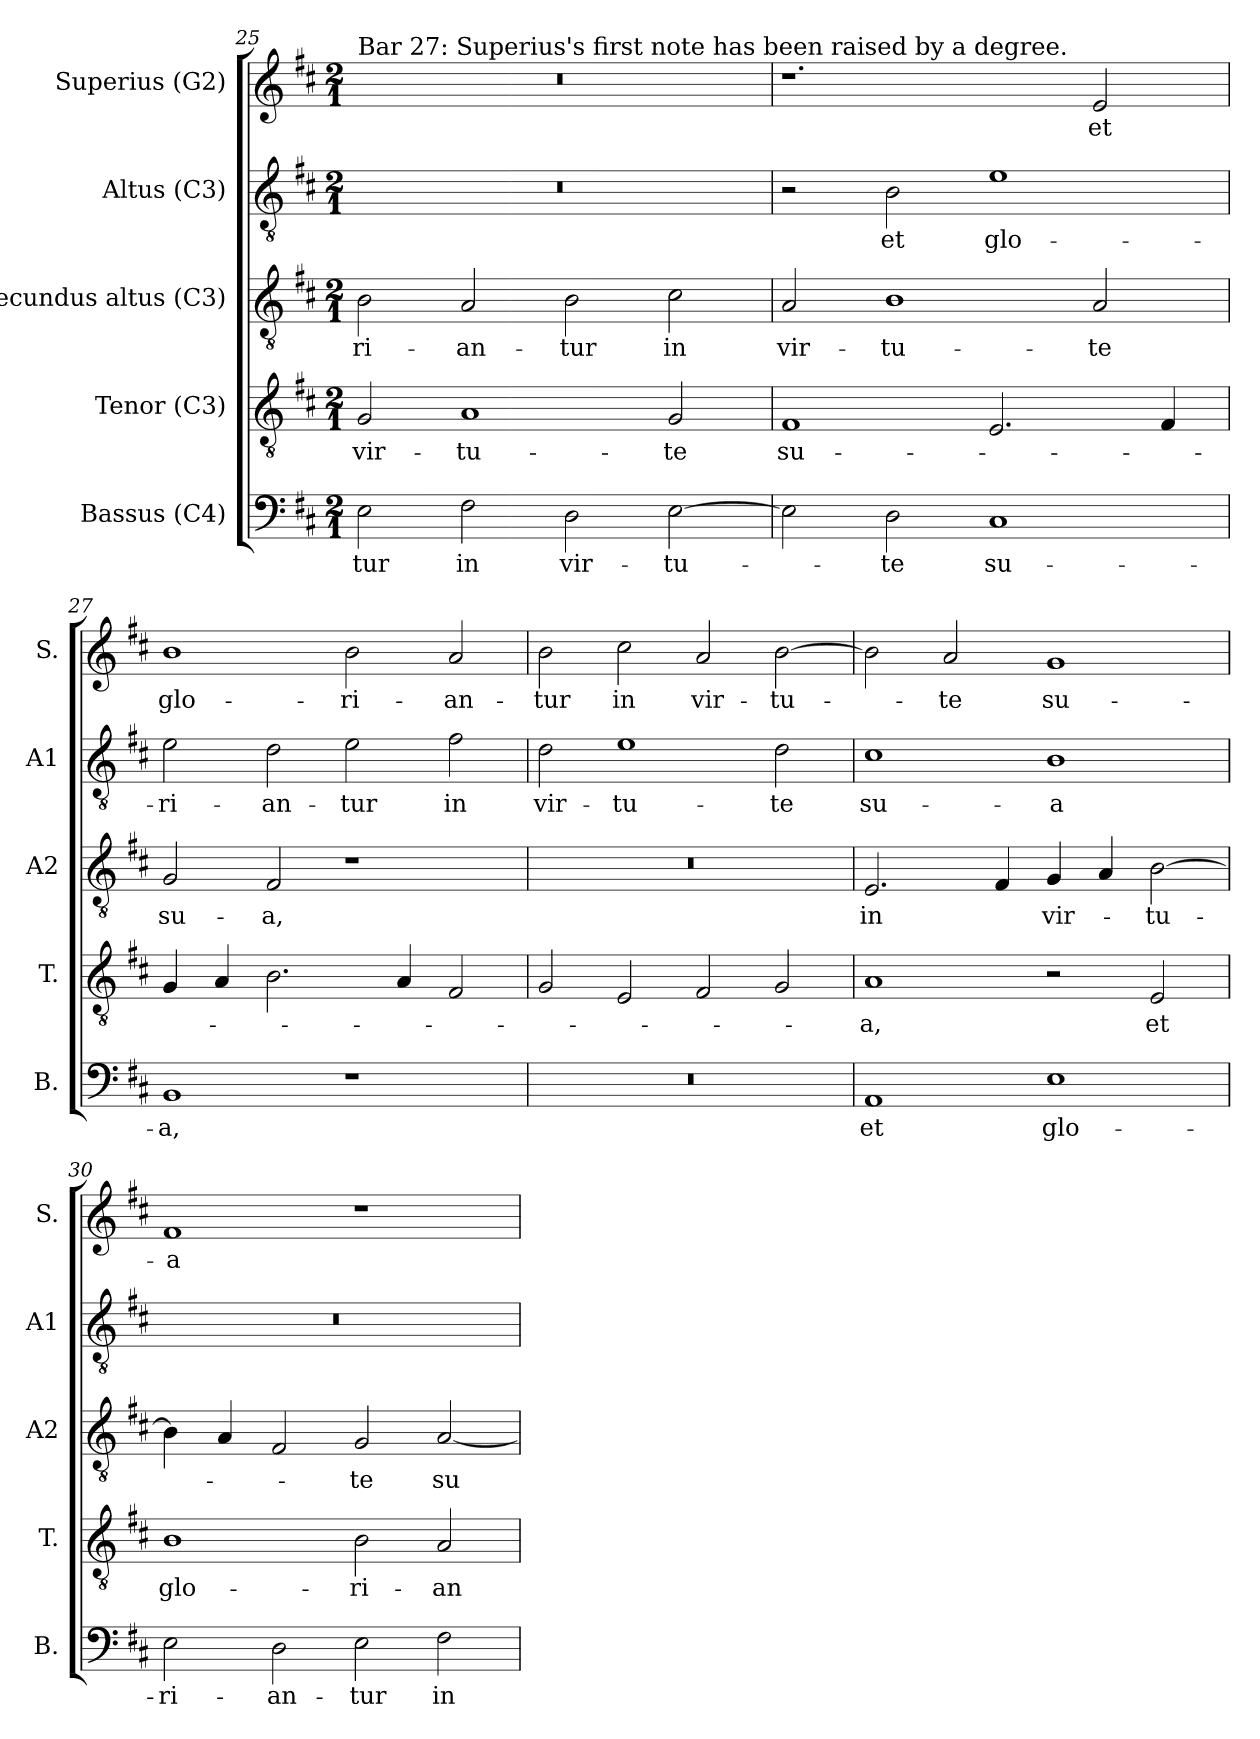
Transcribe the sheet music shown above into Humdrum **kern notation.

**kern	**text	**kern	**text	**kern	**text	**kern	**text	**kern	**text
*part5	*part5	*part4	*part4	*part3	*part3	*part2	*part2	*part1	*part1
*staff5	*staff5	*staff4	*staff4	*staff3	*staff3	*staff2	*staff2	*staff1	*staff1
*I"Bassus (C4)	*	*I"Tenor (C3)	*	*I"Secundus altus (C3)	*	*I"Altus (C3)	*	*I"Superius (G2)	*
*I'B.	*	*I'T.	*	*I'A2	*	*I'A1	*	*I'S.	*
!!LO:PB:g=z
*clefF4	*	*clefGv2	*	*clefGv2	*	*clefGv2	*	*clefG2	*
*	*	*ITrd7c12	*	*ITrd7c12	*	*	*	*	*
*k[f#c#]	*	*k[f#c#]	*	*k[f#c#]	*	*k[f#c#]	*	*k[f#c#]	*
*D:	*	*D:	*	*D:	*	*D:	*	*D:	*
*M2/1	*	*M2/1	*	*M2/1	*	*M2/1	*	*M2/1	*
=25	=25	=25	=25	=25	=25	=25	=25	=25	=25
!	!LO:LY:b:color=#000000	!	!	!	!	!	!	!	!
!	!	!	!LO:LY:b:color=#000000	!	!	!	!	!	!
!	!	!	!	!	!	!	!	!LO:TX:a:t=Bar 27&colon; Superius's first note has been raised by a degree.	!
!	!	!	!	!	!LO:LY:b:color=#000000	!LO:N:vis=1	!	!LO:N:vis=1	!
2Ei\	-tur	2GGi/	vir-	2BBi\	-ri-	0r	.	0r	.
!	!LO:LY:b:color=#000000	!	!	!	!	!	!	!	!
!	!	!	!LO:LY:b:color=#000000	!	!	!	!	!	!
!	!	!	!	!	!LO:LY:b:color=#000000	!	!	!	!
2F#i\	in	1AAi	-tu-	2AAi/	-an-	.	.	.	.
!	!LO:LY:b:color=#000000	!	!	!	!	!	!	!	!
!	!	!	!	!	!LO:LY:b:color=#000000	!	!	!	!
2Di\	vir-	.	.	2BBi\	-tur	.	.	.	.
!	!LO:LY:b:color=#000000	!	!	!	!	!	!	!	!
!	!	!	!LO:LY:b:color=#000000	!	!	!	!	!	!
!	!	!	!	!	!LO:LY:b:color=#000000	!	!	!	!
[2Ei\	-tu-	2GGi/	-te	2C#i\	in	.	.	.	.
=26	=26	=26	=26	=26	=26	=26	=26	=26	=26
!	!	!	!LO:LY:b:color=#000000	!	!	!	!	!	!
!	!	!	!	!	!LO:LY:b:color=#000000	!	!	!	!
2Ei\]	.	1FF#i	su-	2AAi/	vir-	2r	.	1.r	.
!	!LO:LY:b:color=#000000	!	!	!	!	!	!	!	!
!	!	!	!	!	!LO:LY:b:color=#000000	!	!	!	!
!	!	!	!	!	!	!	!LO:LY:b:color=#000000	!	!
2Di\	-te	.	.	1BBi	-tu-	2Bi\	et	.	.
!	!LO:LY:b:color=#000000	!	!	!	!	!	!	!	!
!	!	!	!	!	!	!	!LO:LY:b:color=#000000	!	!
1C#i	su-	2.EEi/	.	.	.	1ei	glo-	.	.
!	!	!	!	!	!LO:LY:b:color=#000000	!	!	!	!
!	!	!	!	!	!	!	!	!	!LO:LY:b:color=#000000
.	.	.	.	2AAi/	-te	.	.	2ei/	et
.	.	4FF#i/	.	.	.	.	.	.	.
=27	=27	=27	=27	=27	=27	=27	=27	=27	=27
!	!LO:LY:b:color=#000000	!	!	!	!	!	!	!	!
!	!	!	!	!	!LO:LY:b:color=#000000	!	!	!	!
!	!	!	!	!	!	!	!LO:LY:b:color=#000000	!	!
!	!	!	!	!	!	!	!	!	!LO:LY:b:color=#000000
1BBi	-a,	4GGi/	.	2GGi/	su-	2ei\	-ri-	1bi	glo-
.	.	4AAi/	.	.	.	.	.	.	.
!	!	!	!	!	!LO:LY:b:color=#000000	!	!	!	!
!	!	!	!	!	!	!	!LO:LY:b:color=#000000	!	!
.	.	2.BBi\	.	2FF#i/	-a,	2di\	-an-	.	.
!	!	!	!	!	!	!	!LO:LY:b:color=#000000	!	!
!	!	!	!	!	!	!	!	!	!LO:LY:b:color=#000000
1r	.	.	.	1r	.	2ei\	-tur	2bi\	-ri-
.	.	4AAi/	.	.	.	.	.	.	.
!	!	!	!	!	!	!	!LO:LY:b:color=#000000	!	!
!	!	!	!	!	!	!	!	!	!LO:LY:b:color=#000000
.	.	2FF#i/	.	.	.	2f#i\	in	2ai/	-an-
=28	=28	=28	=28	=28	=28	=28	=28	=28	=28
!LO:N:vis=1	!	!	!	!LO:N:vis=1	!	!	!	!	!
!	!	!	!	!	!	!	!LO:LY:b:color=#000000	!	!
!	!	!	!	!	!	!	!	!	!LO:LY:b:color=#000000
0r	.	2GGi/	.	0r	.	2di\	vir-	2bi\	-tur
!	!	!	!	!	!	!	!LO:LY:b:color=#000000	!	!
!	!	!	!	!	!	!	!	!	!LO:LY:b:color=#000000
.	.	2EEi/	.	.	.	1ei	-tu-	2cc#i\	in
!	!	!	!	!	!	!	!	!	!LO:LY:b:color=#000000
.	.	2FF#i/	.	.	.	.	.	2ai/	vir-
!	!	!	!	!	!	!	!LO:LY:b:color=#000000	!	!
!	!	!	!	!	!	!	!	!	!LO:LY:b:color=#000000
.	.	2GGi/	.	.	.	2di\	-te	[2bi\	-tu-
!!LO:LB:g=z
=29	=29	=29	=29	=29	=29	=29	=29	=29	=29
!	!LO:LY:b:color=#000000	!	!	!	!	!	!	!	!
!	!	!	!LO:LY:b:color=#000000	!	!	!	!	!	!
!	!	!	!	!	!LO:LY:b:color=#000000	!	!	!	!
!	!	!	!	!	!	!	!LO:LY:b:color=#000000	!	!
1AAi	et	1AAi	-a,	2.EEi/	in	1c#i	su-	2bi\]	.
!	!	!	!	!	!	!	!	!	!LO:LY:b:color=#000000
.	.	.	.	.	.	.	.	2ai/	-te
.	.	.	.	4FF#i/	.	.	.	.	.
!	!LO:LY:b:color=#000000	!	!	!	!	!	!	!	!
!	!	!	!	!	!LO:LY:b:color=#000000	!	!	!	!
!	!	!	!	!	!	!	!LO:LY:b:color=#000000	!	!
!	!	!	!	!	!	!	!	!	!LO:LY:b:color=#000000
1Ei	glo-	2r	.	4GGi/	vir-	1Bi	-a	1gi	su-
.	.	.	.	4AAi/	.	.	.	.	.
!	!	!	!LO:LY:b:color=#000000	!	!	!	!	!	!
!	!	!	!	!	!LO:LY:b:color=#000000	!	!	!	!
.	.	2EEi/	et	[2BBi\	-tu-	.	.	.	.
=30	=30	=30	=30	=30	=30	=30	=30	=30	=30
!	!LO:LY:b:color=#000000	!	!	!	!	!	!	!	!
!	!	!	!LO:LY:b:color=#000000	!	!	!LO:N:vis=1	!	!	!
!	!	!	!	!	!	!	!	!	!LO:LY:b:color=#000000
2Ei\	-ri-	1BBi	glo-	4BBi\]	.	0r	.	1f#i	-a
.	.	.	.	4AAi/	.	.	.	.	.
!	!LO:LY:b:color=#000000	!	!	!	!	!	!	!	!
2Di\	-an-	.	.	2FF#i/	.	.	.	.	.
!	!LO:LY:b:color=#000000	!	!	!	!	!	!	!	!
!	!	!	!LO:LY:b:color=#000000	!	!	!	!	!	!
!	!	!	!	!	!LO:LY:b:color=#000000	!	!	!	!
2Ei\	-tur	2BBi\	-ri-	2GGi/	-te	.	.	1r	.
!	!LO:LY:b:color=#000000	!	!	!	!	!	!	!	!
!	!	!	!LO:LY:b:color=#000000	!	!	!	!	!	!
!	!	!	!	!	!LO:LY:b:color=#000000	!	!	!	!
2F#i\	in	2AAi/	-an-	[2AAi/	su-	.	.	.	.
=	=	=	=	=	=	=	=	=	=
*-	*-	*-	*-	*-	*-	*-	*-	*-	*-
